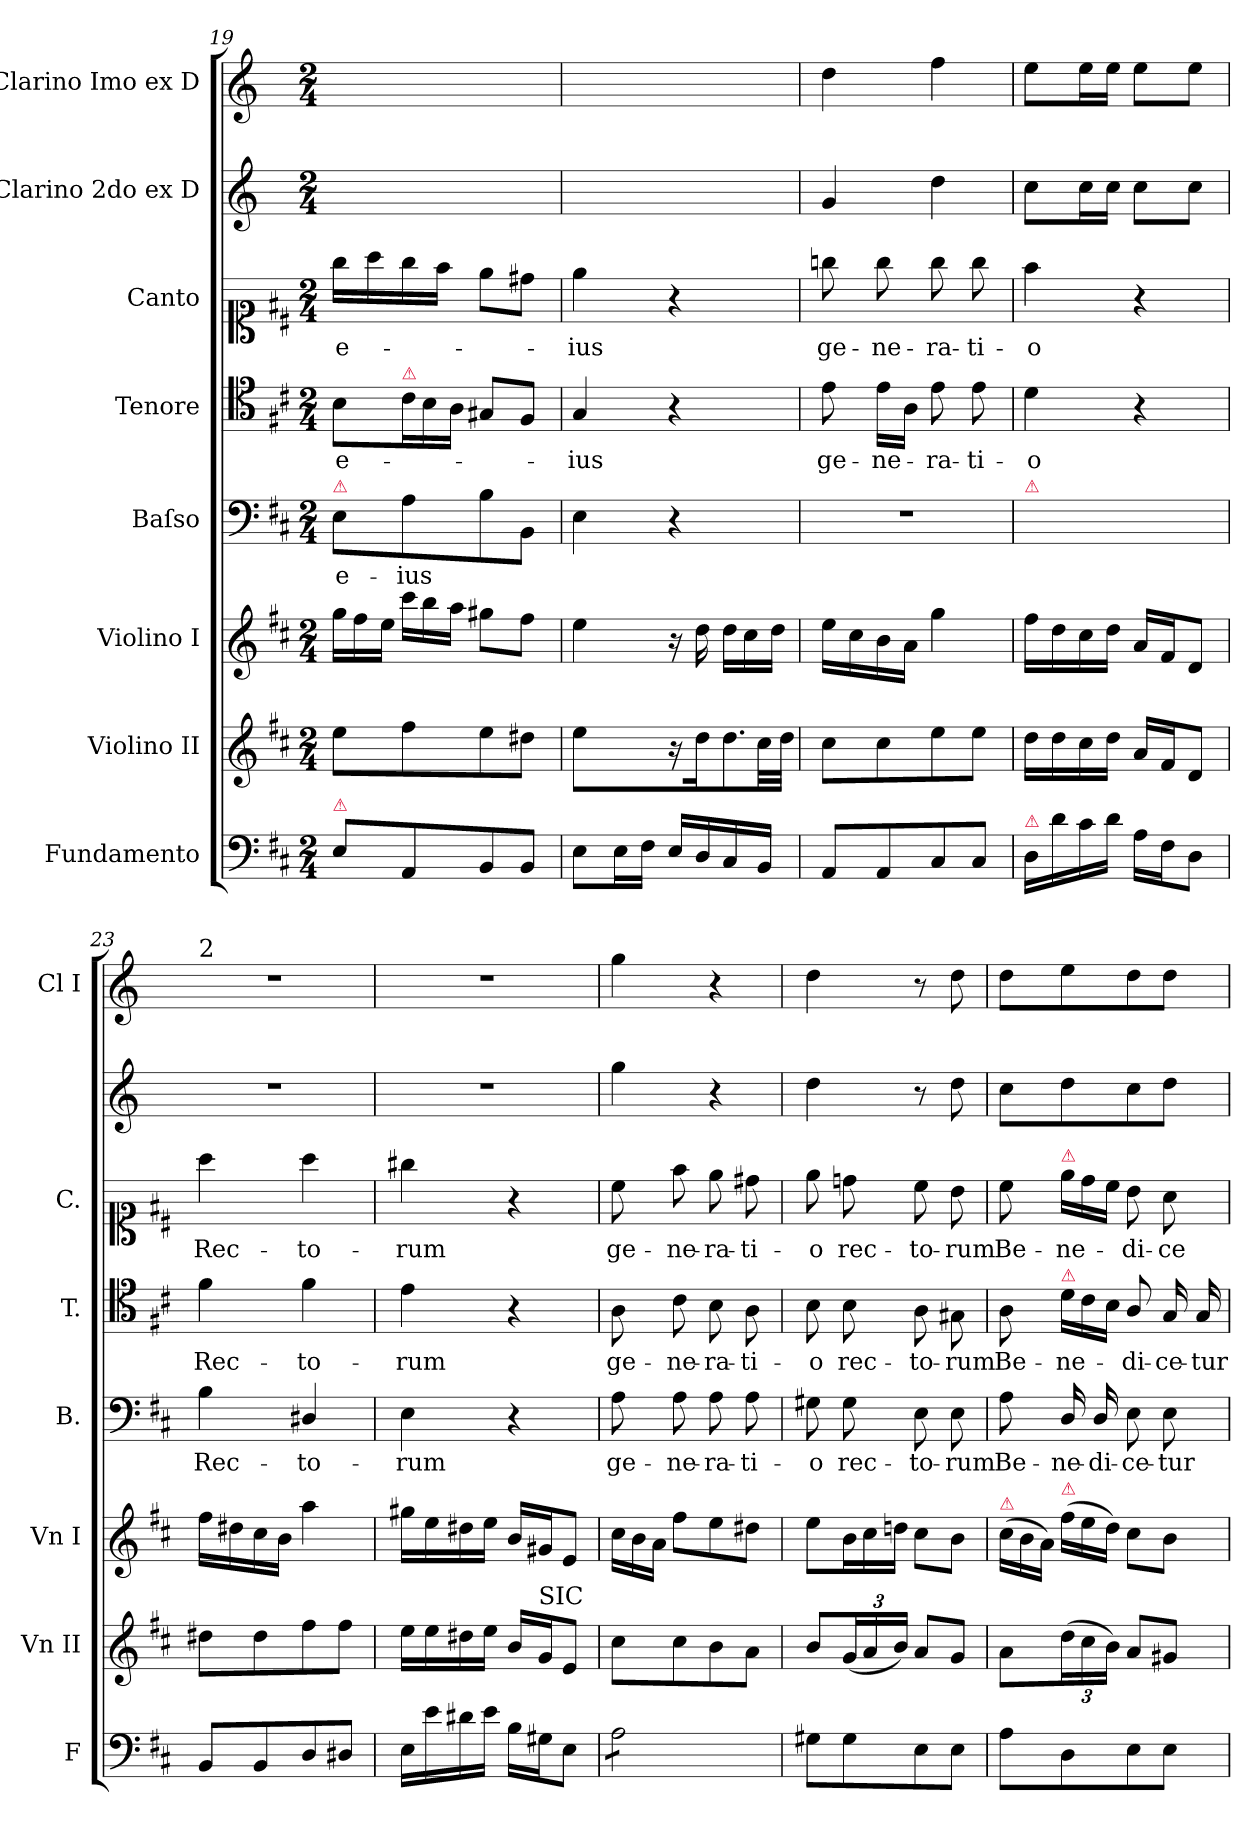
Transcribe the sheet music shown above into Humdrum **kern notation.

**kern	**kern	**kern	**kern	**text	**kern	**text	**kern	**text	**kern	**kern
*part8	*part7	*part6	*part5	*part5	*part4	*part4	*part3	*part3	*part2	*part1
*staff8	*staff7	*staff6	*staff5	*staff5	*staff4	*staff4	*staff3	*staff3	*staff2	*staff1
*I"Fundamento	*I"Violino II	*I"Violino I	*I"Baſso	*	*I"Tenore	*	*I"Canto	*	*I"Clarino 2do ex D	*I"Clarino Imo ex D
*I'F	*I'Vn II	*I'Vn I	*I'B.	*	*I'T.	*	*I'C.	*	*	*I'Cl I
*clefF4	*clefG2	*clefG2	*clefF4	*	*clefC4	*	*clefC1	*	*clefG2	*clefG2
*	*	*	*	*	*	*	*	*	*ITrd-1c-2	*ITrd-1c-2
*k[f#c#]	*k[f#c#]	*k[f#c#]	*k[f#c#]	*	*k[f#c#]	*	*k[f#c#]	*	*k[f#c#]	*k[f#c#]
*M2/4	*M2/4	*M2/4	*M2/4	*	*M2/4	*	*M2/4	*	*M2/4	*M2/4
*	*	*Xtuplet	*	*	*	*	*	*	*	*
=19	=19	=19	=19	=19	=19	=19	=19	=19	=19	=19
!	!	!	!LO:TX:a:color=crimson:t=⚠	!	!	!	!	!	!	!
!LO:TX:a:color=crimson:t=⚠	!	!	!	!	!	!	!	!	!	!
8E\L	8ee\L	24gg\LL	8E\L	e-	8B\L	e-	16gg\LL	e-	2ryy	2ryy
.	.	24ff#\	.	.	.	.	.	.	.	.
.	.	.	.	.	.	.	16aa\	.	.	.
.	.	24ee\JJ	.	.	.	.	.	.	.	.
*	*	*	*	*	*Xtuplet	*	*	*	*	*
!	!	!	!	!	!LO:TX:a:color=crimson:t=⚠	!	!	!	!	!
8AA/	8ff#\	24ccc#\LL	8A\	-ius	24c#\L	.	16gg\	.	.	.
.	.	24bb\	.	.	24B\	.	.	.	.	.
.	.	.	.	.	.	.	16ff#\JJ	.	.	.
.	.	24aa\JJ	.	.	24A\JJ	.	.	.	.	.
8BB/	8ee\	8gg#X\L	8B\	.	8G#X/L	.	8ee\L	.	.	.
8BB/J	8dd#X\J	8ff#\J	8BB/J	.	8F#/J	.	8dd#X\J	.	.	.
=20	=20	=20	=20	=20	=20	=20	=20	=20	=20	=20
8E\L	4ee\	4ee\	4E\	.	4G/	-ius	4ee\	-ius	2ryy	2ryy
16E\L	.	.	.	.	.	.	.	.	.	.
16F#\JJ	.	.	.	.	.	.	.	.	.	.
16E/LL	16r	16r	4r	.	4r	.	4r	.	.	.
16D/	16dd\	16dd\	.	.	.	.	.	.	.	.
!	!LO:N:vis=4.	!	!	!	!	!	!	!	!	!
16C#/	16dd\	24dd\LL	.	.	.	.	.	.	.	.
.	.	24cc#\	.	.	.	.	.	.	.	.
16BB/JJ	32cc#\	.	.	.	.	.	.	.	.	.
.	.	24dd\JJ	.	.	.	.	.	.	.	.
.	32dd\JJJ	.	.	.	.	.	.	.	.	.
=21	=21	=21	=21	=21	=21	=21	=21	=21	=21	=21
8AA/L	8cc#\L	16ee\LL	2r	.	8e\	ge-	8ggn\	ge-	4a/	4ee\
.	.	16cc#\	.	.	.	.	.	.	.	.
8AA/	8cc#\	16b\	.	.	16e\LL	-ne-	8gg\	-ne-	.	.
.	.	16a\JJ	.	.	16A\JJ	.	.	.	.	.
8C#/	8ee\	4gg\	.	.	8e\	-ra-	8gg\	-ra-	4ee\	4gg\
8C#/J	8ee\J	.	.	.	8e\	-ti-	8gg\	-ti-	.	.
=22	=22	=22	=22	=22	=22	=22	=22	=22	=22	=22
!	!	!	!LO:TX:a:color=crimson:t=⚠	!	!	!	!	!	!	!
!LO:TX:a:color=crimson:t=⚠	!	!	!	!	!	!	!	!	!	!
16D/LL	16dd\LL	16ff#\LL	2ryy	.	4d\	-o	4ff#\	-o	8dd\L	8ff#\L
16d\	16dd\	16dd\	.	.	.	.	.	.	.	.
16c#\	16cc#\	16cc#\	.	.	.	.	.	.	16dd\L	16ff#\L
16d\JJ	16dd\JJ	16dd\JJ	.	.	.	.	.	.	16dd\JJ	16ff#\JJ
16A\LL	16a/LL	16a/LL	.	.	4r	.	4r	.	8dd\L	8ff#\L
16F#\J	16f#/J	16f#/J	.	.	.	.	.	.	.	.
8D\J	8d/J	8d/J	.	.	.	.	.	.	8dd\J	8ff#\J
=23	=23	=23	=23	=23	=23	=23	=23	=23	=23	=23
!	!	!	!	!	!	!	!	!	!	!LO:TX:a:t=2
8BB/L	8dd#X\L	16ff#\LL	4B\	Rec-	4f#\	Rec-	4aa\	Rec-	2r	2r
.	.	16dd#X\	.	.	.	.	.	.	.	.
8BB/	8dd#\	16cc#\	.	.	.	.	.	.	.	.
.	.	16b\JJ	.	.	.	.	.	.	.	.
8D/	8ff#\	4aa\	4D#X/	-to-	4f#\	-to-	4aa\	-to-	.	.
8D#X/J	8ff#\J	.	.	.	.	.	.	.	.	.
=24	=24	=24	=24	=24	=24	=24	=24	=24	=24	=24
16E\LL	16ee\LL	16gg#X\LL	4E\	-rum	4e\	-rum	4gg#X\	-rum	2r	2r
16e\	16ee\	16ee\	.	.	.	.	.	.	.	.
16d#X\	16dd#X\	16dd#X\	.	.	.	.	.	.	.	.
16e\JJ	16ee\JJ	16ee\JJ	.	.	.	.	.	.	.	.
16B\LL	16b/LL	16b/LL	4r	.	4r	.	4r	.	.	.
!	!LO:TX:a:t=SIC	!	!	!	!	!	!	!	!	!
16G#X\J	16g/J	16g#X/J	.	.	.	.	.	.	.	.
8E\J	8e/J	8e/J	.	.	.	.	.	.	.	.
=25	=25	=25	=25	=25	=25	=25	=25	=25	=25	=25
*tremolo	*	*	*	*	*	*	*	*	*	*
8A\L	8cc#\L	24cc#\LL	8A\	ge-	8A\	ge-	8cc#\	ge-	4aa\	4aa\
.	.	24b\	.	.	.	.	.	.	.	.
.	.	24a\JJ	.	.	.	.	.	.	.	.
8A\	8cc#\	8ff#\L	8A\	-ne-	8c#\	-ne-	8ff#\	-ne-	.	.
8A\	8b\	8ee\	8A\	-ra-	8B\	-ra-	8ee\	-ra-	4r	4r
8A\J	8a\J	8dd#X\J	8A\	-ti-	8A\	-ti-	8dd#X\	-ti-	.	.
*Xtremolo	*	*	*	*	*	*	*	*	*	*
=26	=26	=26	=26	=26	=26	=26	=26	=26	=26	=26
8G#X\L	8b/L	8ee\L	8G#X\	-o	8B\	-o	8ee\	-o	4ee\	4ee\
8G#\	(24g/L	24b\L	8G#\	rec-	8B\	rec-	8ddn\	rec-	.	.
.	24a/	24cc#\	.	.	.	.	.	.	.	.
.	24b/JJ)	24ddn\JJ	.	.	.	.	.	.	.	.
8E\	8a/L	8cc#\L	8E\	-to-	8A\	-to-	8cc#\	-to-	8r	8r
8E\J	8g/J	8b\J	8E\	-rum	8G#X\	-rum	8b\	-rum	8ee\	8ee\
=27	=27	=27	=27	=27	=27	=27	=27	=27	=27	=27
!	!	!LO:TX:a:color=crimson:t=⚠	!	!	!	!	!	!	!	!
8A\L	8a\L	(24cc#\LL	8A\	Be-	8A\	Be-	8cc#\	Be-	8dd\L	8ee\L
.	.	24b\	.	.	.	.	.	.	.	.
.	.	24a\JJ)	.	.	.	.	.	.	.	.
*	*	*	*	*	*	*	*Xtuplet	*	*	*
!	!	!	!	!	!	!	!LO:TX:a:color=crimson:t=⚠	!	!	!
!	!	!	!	!	!LO:TX:a:color=crimson:t=⚠	!	!	!	!	!
!	!	!LO:TX:a:color=crimson:t=⚠	!	!	!	!	!	!	!	!
8D\	(24dd\L	(24ff#\LL	16D/	-ne-	24d\LL	-ne-	24ee\LL	-ne-	8ee\	8ff#\
.	24cc#\	24ee\	.	.	24c#\	.	24dd\	.	.	.
.	.	.	16D/	-di-	.	.	.	.	.	.
.	24b\JJ)	24dd\JJ)	.	.	24B\JJ	.	24cc#\JJ	.	.	.
8E\	8a/L	8cc#\L	8E\	-ce-	8A/	-di-	8b\	-di-	8dd\	8ee\
8E\J	8g#X/J	8b\J	8E\	-tur	16G/	-ce-	8a\	-ce-	8ee\J	8ee\J
.	.	.	.	.	16G/	-tur	.	.	.	.
=	=	=	=	=	=	=	=	=	=	=
*-	*-	*-	*-	*-	*-	*-	*-	*-	*-	*-
